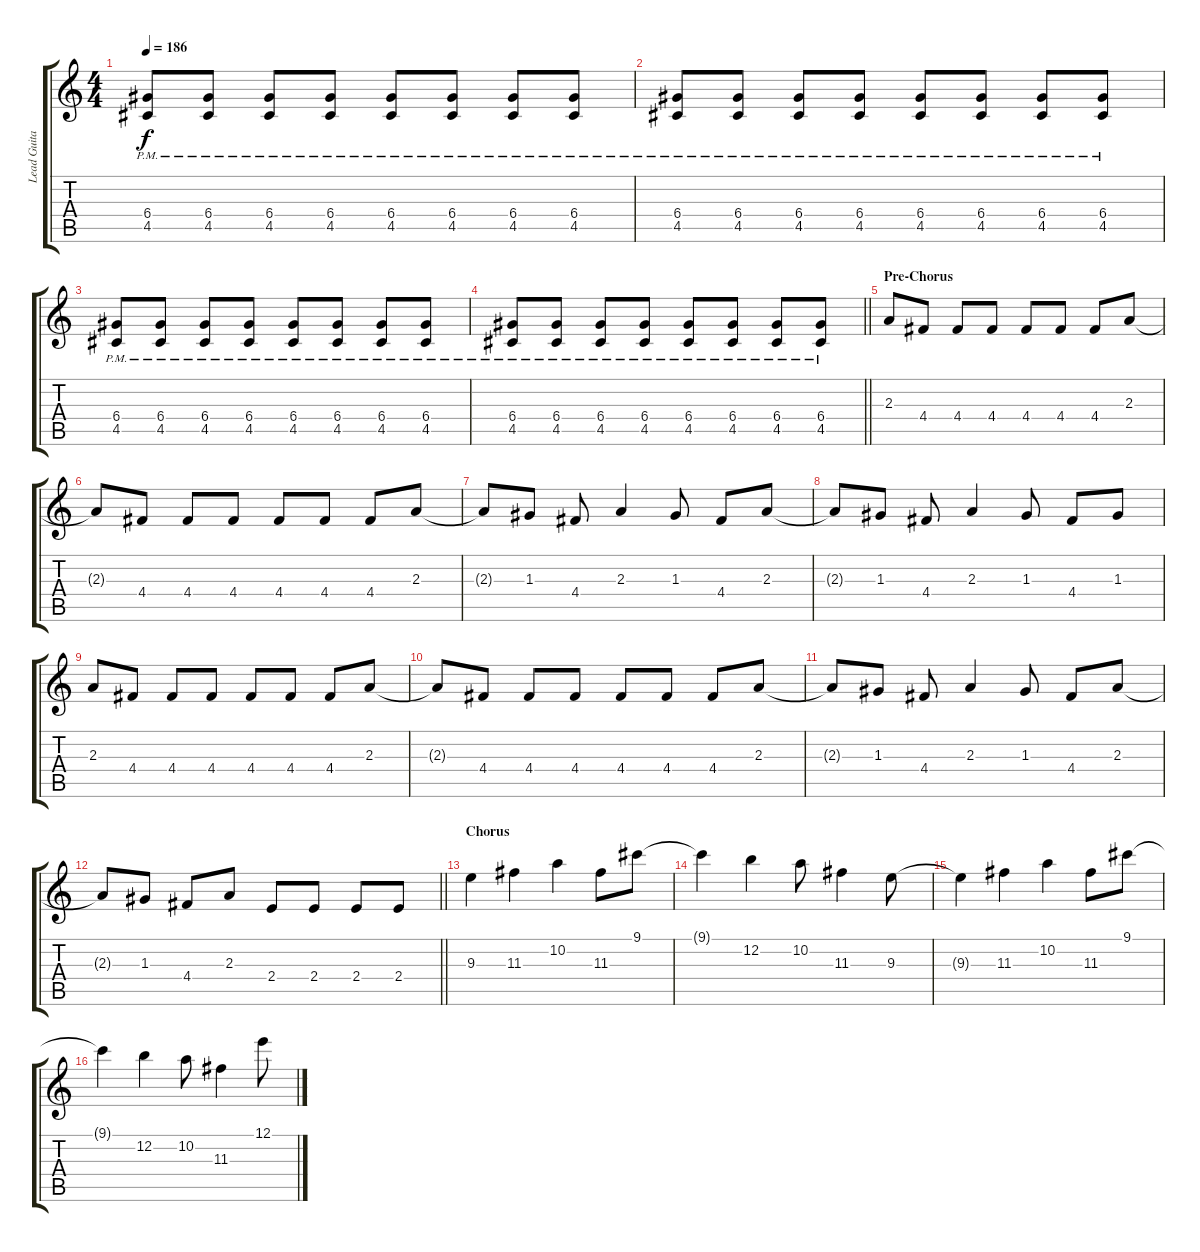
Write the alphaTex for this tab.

\track ("Lead Guitar" "Lead Guita") {instrument overdrivenguitar}
\staff {score tabs}
\tuning (E4 B3 G3 D3 A2 D2) {hide}
\ts (4 4)
\tempo 186
\clef g2
\ks c
(6.4{pm} 4.5{pm}).8{dy f} (6.4{pm} 4.5{pm}).8 (6.4{pm} 4.5{pm}).8 (6.4{pm} 4.5{pm}).8 (6.4{pm} 4.5{pm}).8 (6.4{pm} 4.5{pm}).8 (6.4{pm} 4.5{pm}).8 (6.4{pm} 4.5{pm}).8 |
(6.4{pm} 4.5{pm}).8 (6.4{pm} 4.5{pm}).8 (6.4{pm} 4.5{pm}).8 (6.4{pm} 4.5{pm}).8 (6.4{pm} 4.5{pm}).8 (6.4{pm} 4.5{pm}).8 (6.4{pm} 4.5{pm}).8 (6.4{pm} 4.5{pm}).8 |
(6.4{pm} 4.5{pm}).8 (6.4{pm} 4.5{pm}).8 (6.4{pm} 4.5{pm}).8 (6.4{pm} 4.5{pm}).8 (6.4{pm} 4.5{pm}).8 (6.4{pm} 4.5{pm}).8 (6.4{pm} 4.5{pm}).8 (6.4{pm} 4.5{pm}).8 |
\barLineRight lightlight
(6.4{pm} 4.5{pm}).8 (6.4{pm} 4.5{pm}).8 (6.4{pm} 4.5{pm}).8 (6.4{pm} 4.5{pm}).8 (6.4{pm} 4.5{pm}).8 (6.4{pm} 4.5{pm}).8 (6.4{pm} 4.5{pm}).8 (6.4{pm} 4.5{pm}).8 |
\section ("" "Pre-Chorus")
2.3.8 4.4.8 4.4.8 4.4.8 4.4.8 4.4.8 4.4.8 2.3.8 |
2.3{t}.8 4.4.8 4.4.8 4.4.8 4.4.8 4.4.8 4.4.8 2.3.8 |
2.3{t}.8 1.3.8 4.4.8 2.3.4 1.3.8 4.4.8 2.3.8 |
2.3{t}.8 1.3.8 4.4.8 2.3.4 1.3.8 4.4.8 1.3.8 |
2.3.8 4.4.8 4.4.8 4.4.8 4.4.8 4.4.8 4.4.8 2.3.8 |
2.3{t}.8 4.4.8 4.4.8 4.4.8 4.4.8 4.4.8 4.4.8 2.3.8 |
2.3{t}.8 1.3.8 4.4.8 2.3.4 1.3.8 4.4.8 2.3.8 |
\barLineRight lightlight
2.3{t}.8 1.3.8 4.4.8 2.3.8 2.4.8 2.4.8 2.4.8 2.4.8 |
\section ("" "Chorus")
9.3.4 11.3.4 10.2.4 11.3.8 9.1.8 |
9.1{t}.4 12.2.4 10.2.8 11.3.4 9.3.8 |
9.3{t}.4 11.3.4 10.2.4 11.3.8 9.1.8 |
9.1{t}.4 12.2.4 10.2.8 11.3.4 12.1.8
